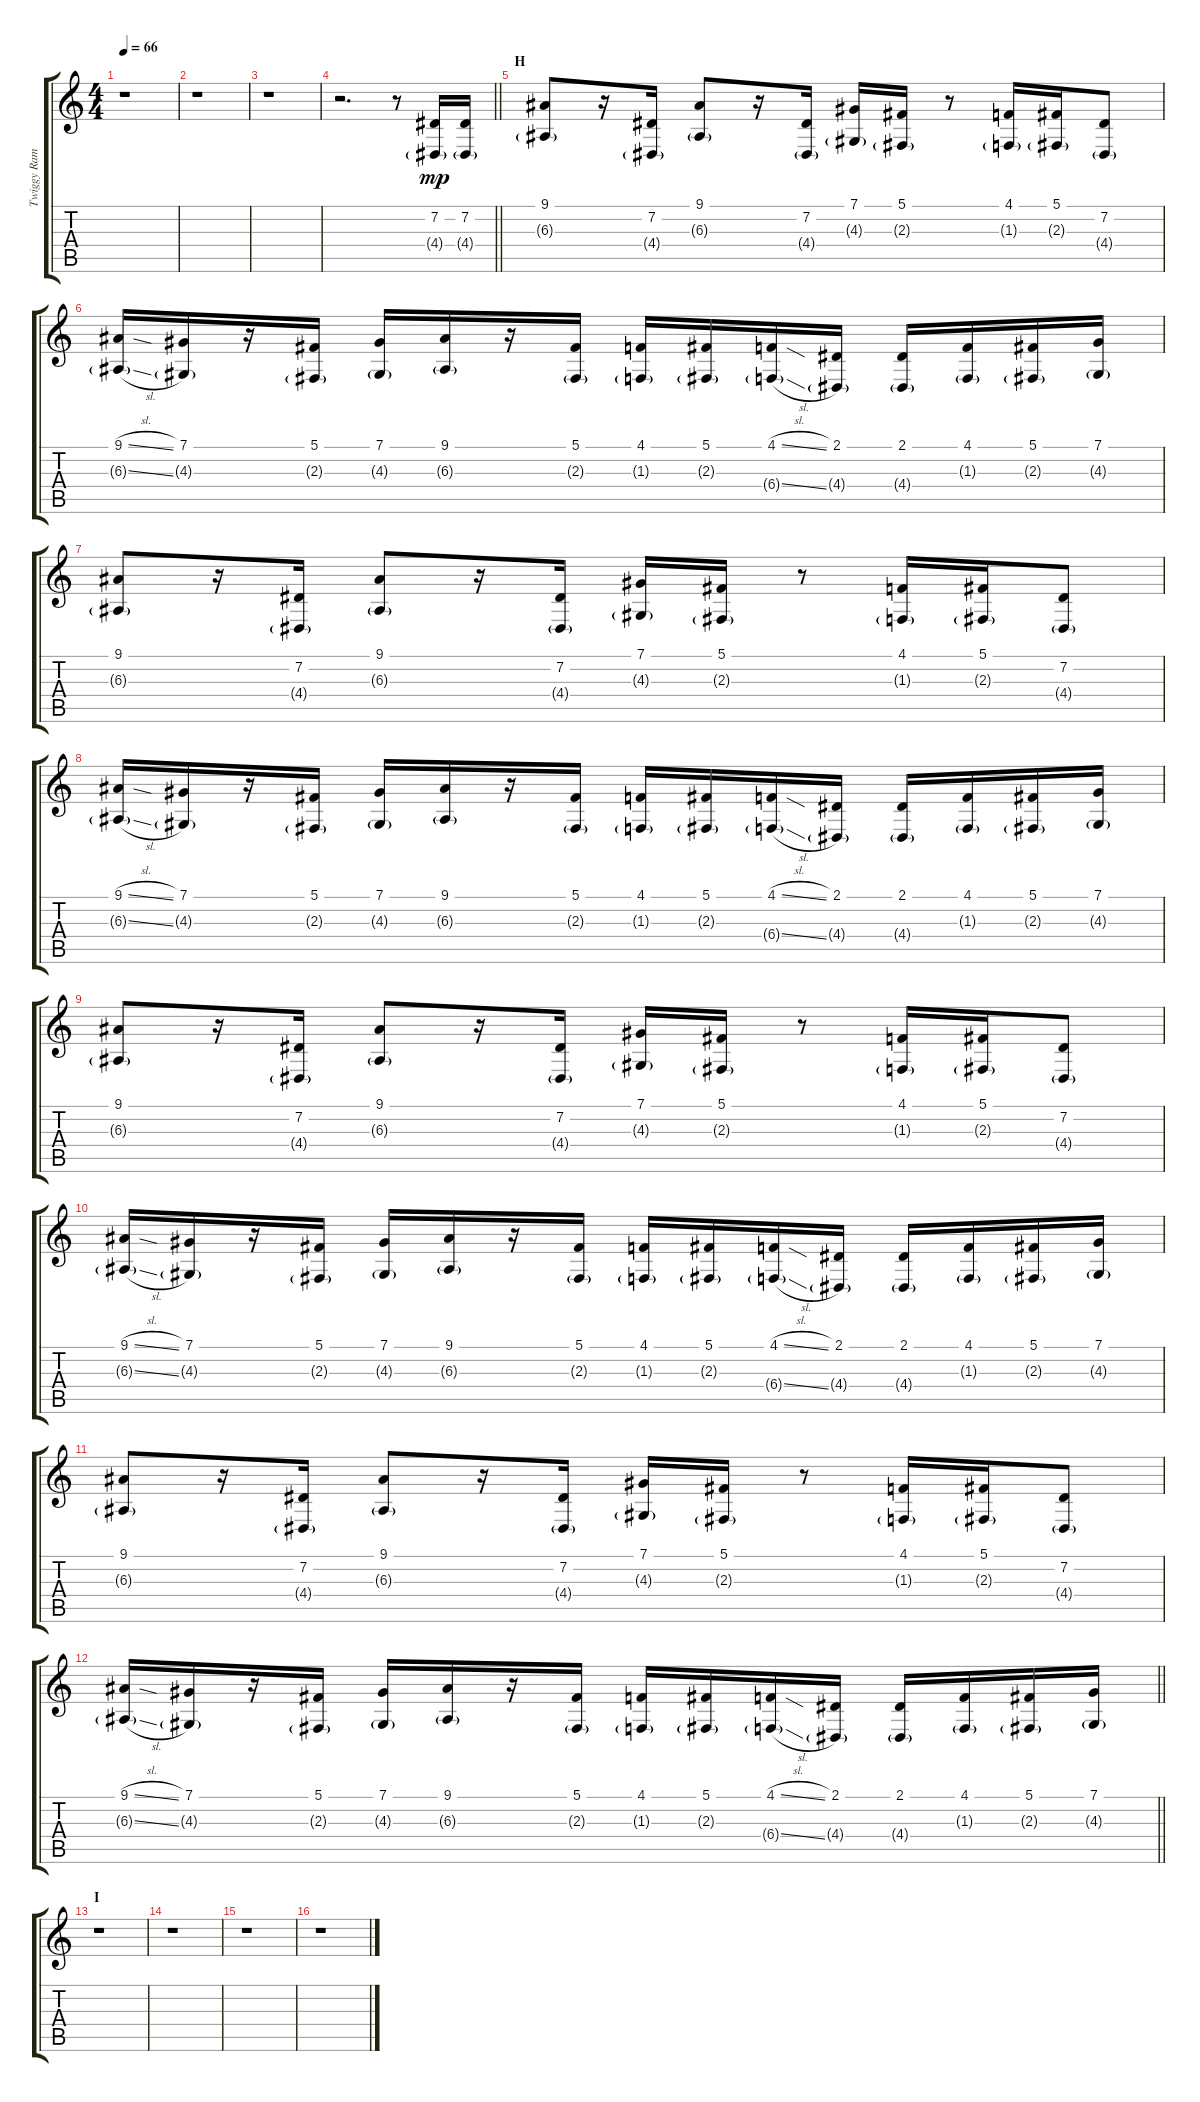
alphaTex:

\track ("Twiggy Ramirez - Backing Vocals" "Twiggy Ram") {instrument fx4atmosphere}
\staff {score tabs}
\tuning (Db4 Ab3 E3 B2 Gb2 Db2) {hide}
\ts (4 4)
\tempo 66
\clef g2
\ks c
r.1{dy mp} |
r.1 |
r.1 |
\barLineRight lightlight
r.2{d} r.8 (7.2 4.4{g}).16 (7.2 4.4{g}).16 |
\section ("" "H")
(9.1 6.3{g}).8 r.16 (7.2 4.4{g}).16 (9.1 6.3{g}).8 r.16 (7.2 4.4{g}).16 (7.1 4.3{g}).16 (5.1 2.3{g}).16 r.8 (4.1 1.3{g}).16 (5.1 2.3{g}).16 (7.2 4.4{g}).8 |
(9.1{sl} 6.3{sl g}).16 (7.1 4.3{g}).16 r.16 (5.1 2.3{g}).16 (7.1 4.3{g}).16 (9.1 6.3{g}).16 r.16 (5.1 2.3{g}).16 (4.1 1.3{g}).16 (5.1 2.3{g}).16 (4.1{sl} 6.4{sl g}).16 (2.1 4.4{g}).16 (2.1 4.4{g}).16 (4.1 1.3{g}).16 (5.1 2.3{g}).16 (7.1 4.3{g}).16 |
(9.1 6.3{g}).8 r.16 (7.2 4.4{g}).16 (9.1 6.3{g}).8 r.16 (7.2 4.4{g}).16 (7.1 4.3{g}).16 (5.1 2.3{g}).16 r.8 (4.1 1.3{g}).16 (5.1 2.3{g}).16 (7.2 4.4{g}).8 |
(9.1{sl} 6.3{sl g}).16 (7.1 4.3{g}).16 r.16 (5.1 2.3{g}).16 (7.1 4.3{g}).16 (9.1 6.3{g}).16 r.16 (5.1 2.3{g}).16 (4.1 1.3{g}).16 (5.1 2.3{g}).16 (4.1{sl} 6.4{sl g}).16 (2.1 4.4{g}).16 (2.1 4.4{g}).16 (4.1 1.3{g}).16 (5.1 2.3{g}).16 (7.1 4.3{g}).16 |
(9.1 6.3{g}).8 r.16 (7.2 4.4{g}).16 (9.1 6.3{g}).8 r.16 (7.2 4.4{g}).16 (7.1 4.3{g}).16 (5.1 2.3{g}).16 r.8 (4.1 1.3{g}).16 (5.1 2.3{g}).16 (7.2 4.4{g}).8 |
(9.1{sl} 6.3{sl g}).16 (7.1 4.3{g}).16 r.16 (5.1 2.3{g}).16 (7.1 4.3{g}).16 (9.1 6.3{g}).16 r.16 (5.1 2.3{g}).16 (4.1 1.3{g}).16 (5.1 2.3{g}).16 (4.1{sl} 6.4{sl g}).16 (2.1 4.4{g}).16 (2.1 4.4{g}).16 (4.1 1.3{g}).16 (5.1 2.3{g}).16 (7.1 4.3{g}).16 |
(9.1 6.3{g}).8 r.16 (7.2 4.4{g}).16 (9.1 6.3{g}).8 r.16 (7.2 4.4{g}).16 (7.1 4.3{g}).16 (5.1 2.3{g}).16 r.8 (4.1 1.3{g}).16 (5.1 2.3{g}).16 (7.2 4.4{g}).8 |
\barLineRight lightlight
(9.1{sl} 6.3{sl g}).16 (7.1 4.3{g}).16 r.16 (5.1 2.3{g}).16 (7.1 4.3{g}).16 (9.1 6.3{g}).16 r.16 (5.1 2.3{g}).16 (4.1 1.3{g}).16 (5.1 2.3{g}).16 (4.1{sl} 6.4{sl g}).16 (2.1 4.4{g}).16 (2.1 4.4{g}).16 (4.1 1.3{g}).16 (5.1 2.3{g}).16 (7.1 4.3{g}).16 |
\section ("" "I")
r.1 |
r.1 |
r.1 |
r.1
